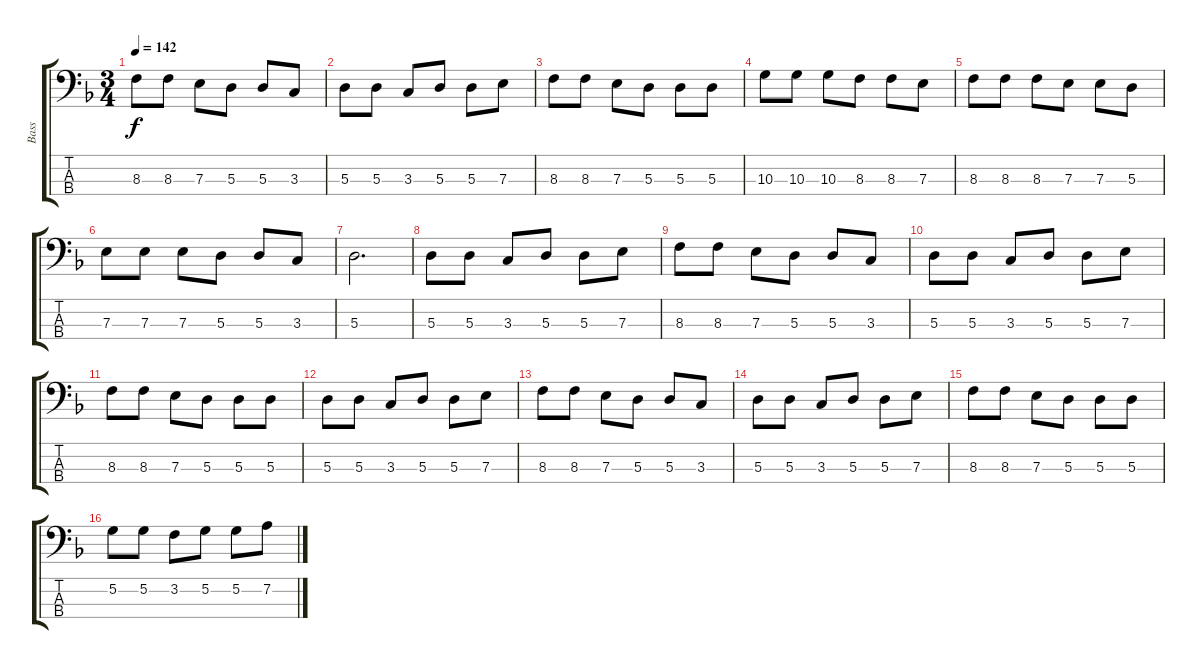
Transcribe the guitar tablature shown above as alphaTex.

\track ("Bass" "Bass") {instrument electricbassfinger}
\staff {score tabs}
\tuning (G2 D2 A1 E1) {hide}
\ts (3 4)
\tempo 142
\clef f4
\ks dminor
8.3.8{dy f} 8.3.8 7.3.8 5.3.8 5.3.8 3.3.8 |
5.3.8 5.3.8 3.3.8 5.3.8 5.3.8 7.3.8 |
8.3.8 8.3.8 7.3.8 5.3.8 5.3.8 5.3.8 |
10.3.8 10.3.8 10.3.8 8.3.8 8.3.8 7.3.8 |
8.3.8 8.3.8 8.3.8 7.3.8 7.3.8 5.3.8 |
7.3.8 7.3.8 7.3.8 5.3.8 5.3.8 3.3.8 |
5.3.2{d} |
5.3.8 5.3.8 3.3.8 5.3.8 5.3.8 7.3.8 |
8.3.8 8.3.8 7.3.8 5.3.8 5.3.8 3.3.8 |
5.3.8 5.3.8 3.3.8 5.3.8 5.3.8 7.3.8 |
8.3.8 8.3.8 7.3.8 5.3.8 5.3.8 5.3.8 |
5.3.8 5.3.8 3.3.8 5.3.8 5.3.8 7.3.8 |
8.3.8 8.3.8 7.3.8 5.3.8 5.3.8 3.3.8 |
5.3.8 5.3.8 3.3.8 5.3.8 5.3.8 7.3.8 |
8.3.8 8.3.8 7.3.8 5.3.8 5.3.8 5.3.8 |
5.2.8 5.2.8 3.2.8 5.2.8 5.2.8 7.2.8
